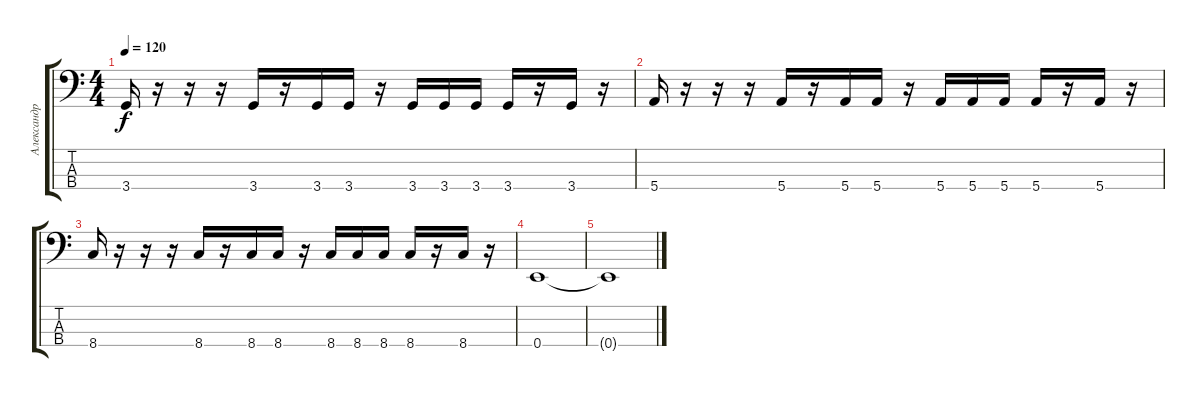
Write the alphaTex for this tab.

\track ("Александр Тимонин" "Александр ") {instrument electricbassfinger}
\staff {score tabs}
\tuning (G2 D2 A1 E1) {hide}
\ts (4 4)
\tempo 120
\clef f4
\ks c
3.4.16{dy f} r.16 r.16 r.16 3.4.16 r.16 3.4.16 3.4.16 r.16 3.4.16 3.4.16 3.4.16 3.4.16 r.16 3.4.16 r.16 |
5.4.16 r.16 r.16 r.16 5.4.16 r.16 5.4.16 5.4.16 r.16 5.4.16 5.4.16 5.4.16 5.4.16 r.16 5.4.16 r.16 |
8.4.16 r.16 r.16 r.16 8.4.16 r.16 8.4.16 8.4.16 r.16 8.4.16 8.4.16 8.4.16 8.4.16 r.16 8.4.16 r.16 |
0.4.1 |
0.4{t}.1
